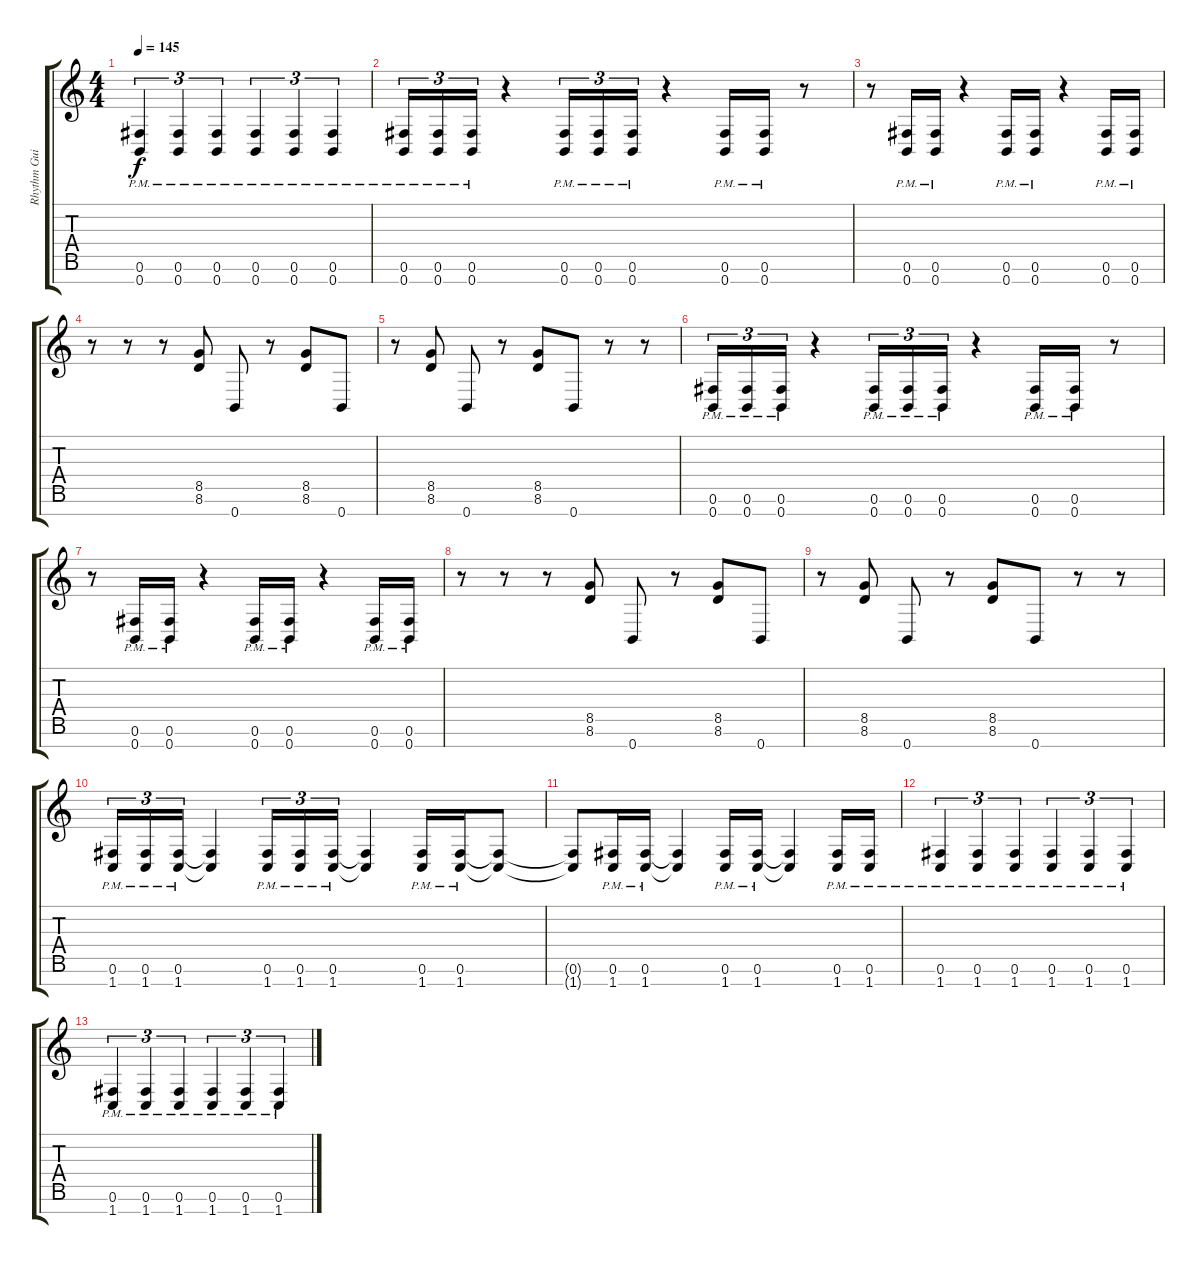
\track ("Rhythm Guitar (Ben Orum)" "Rhythm Gui") {instrument distortionguitar}
\staff {score tabs}
\tuning (Gb4 Db4 A3 E3 B2 Gb2 B1) {hide}
\ts (4 4)
\tempo 145
\clef g2
\ks c
(0.6{pm} 0.7{pm}).4{tu (3 2) dy f} (0.6{pm} 0.7{pm}).4{tu (3 2)} (0.6{pm} 0.7{pm}).4{tu (3 2)} (0.6{pm} 0.7{pm}).4{tu (3 2)} (0.6{pm} 0.7{pm}).4{tu (3 2)} (0.6{pm} 0.7{pm}).4{tu (3 2)} |
(0.6{pm} 0.7{pm}).16{tu (3 2)} (0.6{pm} 0.7{pm}).16{tu (3 2)} (0.6{pm} 0.7{pm}).16{tu (3 2)} r.4 (0.6{pm} 0.7{pm}).16{tu (3 2)} (0.6{pm} 0.7{pm}).16{tu (3 2)} (0.6{pm} 0.7{pm}).16{tu (3 2)} r.4 (0.6{pm} 0.7{pm}).16 (0.6{pm} 0.7{pm}).16 r.8 |
r.8 (0.6{pm} 0.7{pm}).16 (0.6{pm} 0.7{pm}).16 r.4 (0.6{pm} 0.7{pm}).16 (0.6{pm} 0.7{pm}).16 r.4 (0.6{pm} 0.7{pm}).16 (0.6{pm} 0.7{pm}).16 |
r.8 r.8 r.8 (8.5 8.6).8 0.7.8 r.8 (8.5 8.6).8 0.7.8 |
r.8 (8.5 8.6).8 0.7.8 r.8 (8.5 8.6).8 0.7.8 r.8 r.8 |
(0.6{pm} 0.7{pm}).16{tu (3 2)} (0.6{pm} 0.7{pm}).16{tu (3 2)} (0.6{pm} 0.7{pm}).16{tu (3 2)} r.4 (0.6{pm} 0.7{pm}).16{tu (3 2)} (0.6{pm} 0.7{pm}).16{tu (3 2)} (0.6{pm} 0.7{pm}).16{tu (3 2)} r.4 (0.6{pm} 0.7{pm}).16 (0.6{pm} 0.7{pm}).16 r.8 |
r.8 (0.6{pm} 0.7{pm}).16 (0.6{pm} 0.7{pm}).16 r.4 (0.6{pm} 0.7{pm}).16 (0.6{pm} 0.7{pm}).16 r.4 (0.6{pm} 0.7{pm}).16 (0.6{pm} 0.7{pm}).16 |
r.8 r.8 r.8 (8.5 8.6).8 0.7.8 r.8 (8.5 8.6).8 0.7.8 |
r.8 (8.5 8.6).8 0.7.8 r.8 (8.5 8.6).8 0.7.8 r.8 r.8 |
(0.6{pm} 1.7{pm}).16{tu (3 2)} (0.6{pm} 1.7{pm}).16{tu (3 2)} (0.6{pm} 1.7{pm}).16{tu (3 2)} (0.6{t} 1.7{t}).4 (0.6{pm} 1.7{pm}).16{tu (3 2)} (0.6{pm} 1.7{pm}).16{tu (3 2)} (0.6{pm} 1.7{pm}).16{tu (3 2)} (0.6{t} 1.7{t}).4 (0.6{pm} 1.7{pm}).16 (0.6{pm} 1.7{pm}).16 (0.6{t} 1.7{t}).8 |
(0.6{t} 1.7{t}).8 (0.6{pm} 1.7{pm}).16 (0.6{pm} 1.7{pm}).16 (0.6{t} 1.7{t}).4 (0.6{pm} 1.7{pm}).16 (0.6{pm} 1.7{pm}).16 (0.6{t} 1.7{t}).4 (0.6{pm} 1.7{pm}).16 (0.6{pm} 1.7{pm}).16 |
(0.6{pm} 1.7{pm}).4{tu (3 2)} (0.6{pm} 1.7{pm}).4{tu (3 2)} (0.6{pm} 1.7{pm}).4{tu (3 2)} (0.6{pm} 1.7{pm}).4{tu (3 2)} (0.6{pm} 1.7{pm}).4{tu (3 2)} (0.6{pm} 1.7{pm}).4{tu (3 2)} |
(0.6{pm} 1.7{pm}).4{tu (3 2)} (0.6{pm} 1.7{pm}).4{tu (3 2)} (0.6{pm} 1.7{pm}).4{tu (3 2)} (0.6{pm} 1.7{pm}).4{tu (3 2)} (0.6{pm} 1.7{pm}).4{tu (3 2)} (0.6{pm} 1.7{pm}).4{tu (3 2)}
